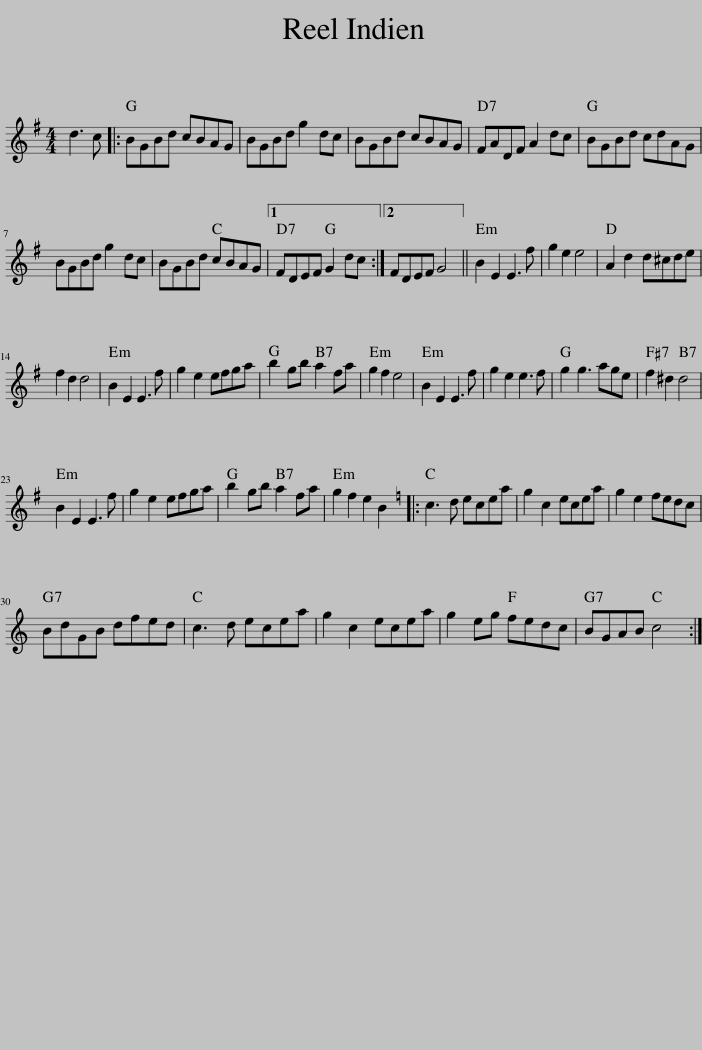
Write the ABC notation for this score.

X:1
L:1/8
M:4/4
I:linebreak $
K:G
V:1 treble
V:1
 d3 c |: BGBd cBAG | BGBd g2 dc | BGBd cBAG | FADF A2 dc | %5
 BGBd cdAG |$ BGBd g2 dc | BGBd cBAG |1 FDEF G2 dc :|2 FDEF G4 || %10
 B2 E2 E3 f | g2 e2 e4 | A2 d2 d^cde |$ f2 d2 d4 | B2 E2 E3 f | %15
 g2 e2 efga | b2 gb a2 fa | g2 f2 e4 | B2 E2 E3 f | g2 e2 e3 f | %20
 g2 g3 age | f2 ^d2 d4 |$ B2 E2 E3 f | g2 e2 efga | b2 gb a2 fa | %25
 g2 f2 e2 B2 |:[K:C] c3 d ecea | g2 c2 ecea | g2 e2 fedc |$ BdGB dfed | %30
 c3 d ecea | g2 c2 ecea | g2 eg fedc | BGAB c4 :| %34
